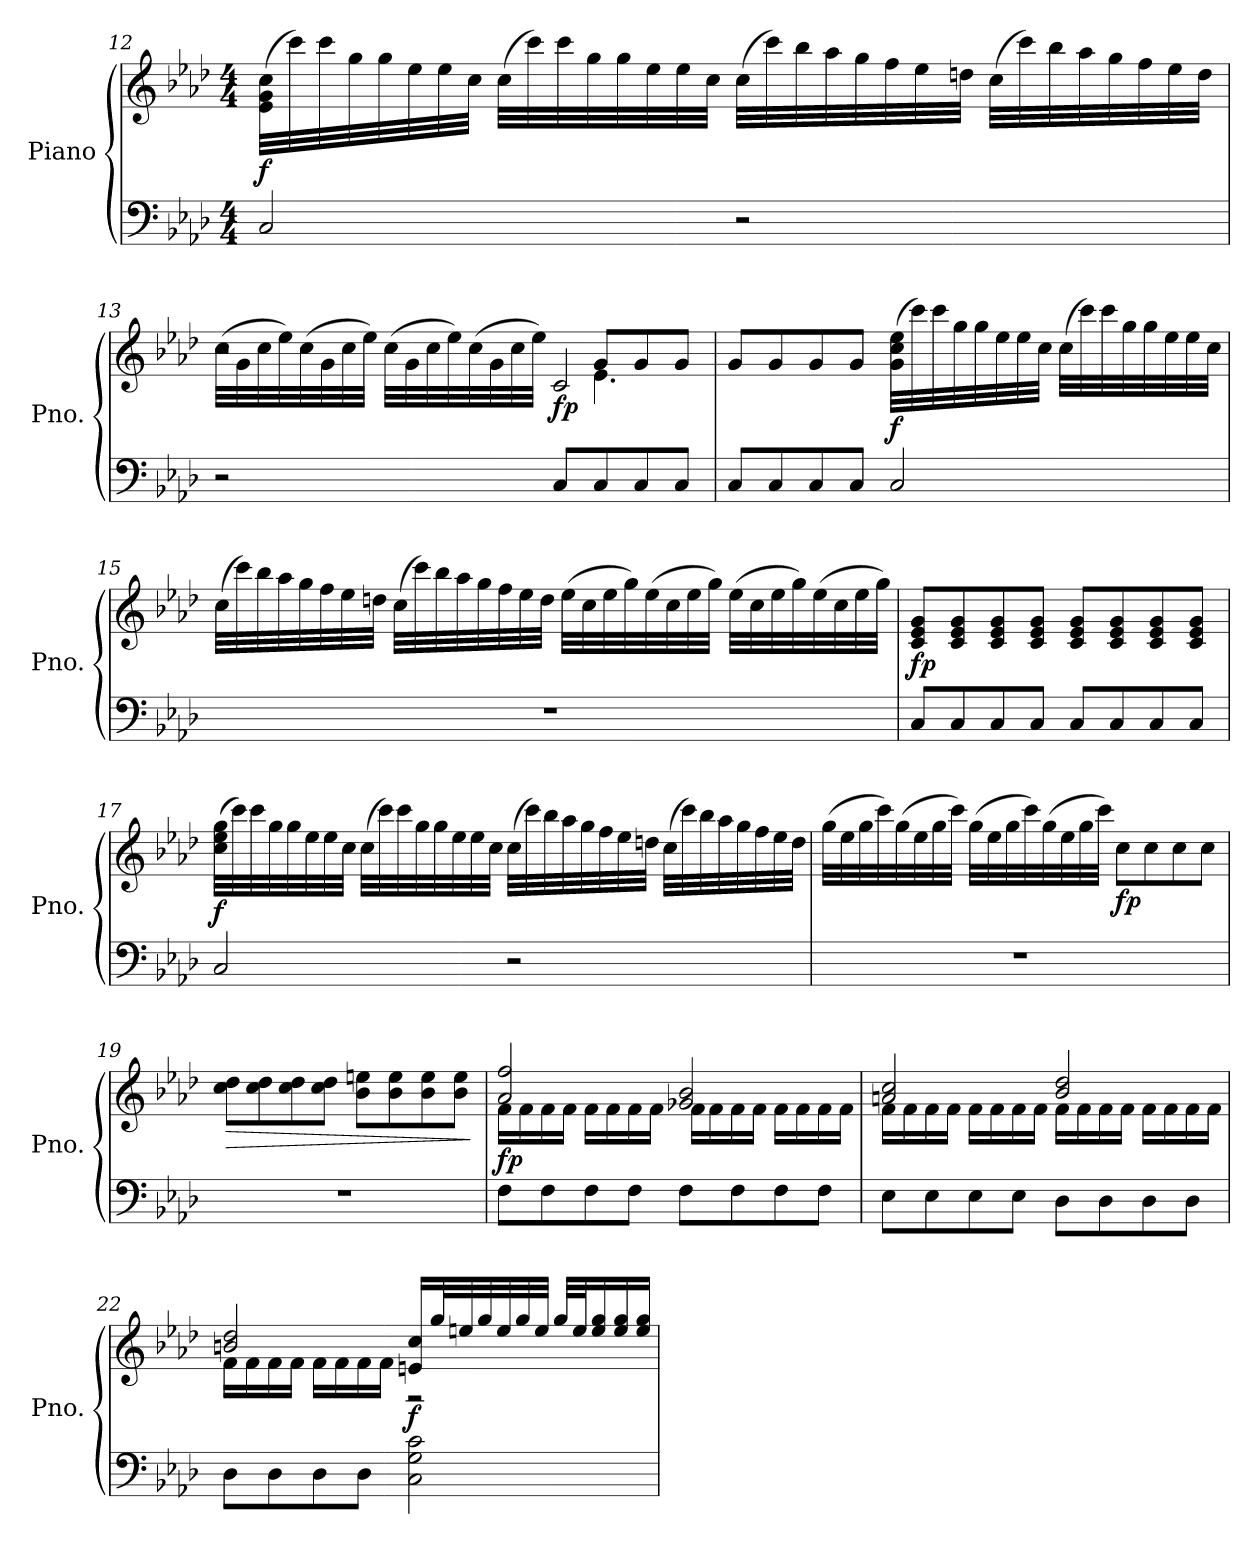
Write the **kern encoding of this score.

**kern	**kern	**dynam
*part1	*part1	*part1
*staff2	*staff1	*staff1/2
*I"Piano	*	*
*I'Pno.	*	*
!!LO:LB:g=z
*clefF4	*clefG2	*
*k[b-e-a-d-]	*k[b-e-a-d-]	*
*M4/4	*M4/4	*
=12	=12	=12
!	!	!LO:DY:b
2C/	(>32e-\ 32g\ 32cc\LLL	f
.	32ccc\)	.
.	32ccc\	.
.	32gg\	.
.	32gg\	.
.	32ee-\	.
.	32ee-\	.
.	32cc\JJJ	.
.	(>32cc\LLL	.
.	32ccc\)	.
.	32ccc\	.
.	32gg\	.
.	32gg\	.
.	32ee-\	.
.	32ee-\	.
.	32cc\JJJ	.
2r	(>32cc\LLL	.
.	32ccc\)	.
.	32bb-\	.
.	32aa-\	.
.	32gg\	.
.	32ff\	.
.	32ee-\	.
.	32ddn\JJJ	.
.	(>32cc\LLL	.
.	32ccc\)	.
.	32bb-\	.
.	32aa-\	.
.	32gg\	.
.	32ff\	.
.	32ee-\	.
.	32dd\JJJ	.
!!LO:LB:g=z
=13	=13	=13
*	*^	*
*	*	*^	*
2r	(<32cc\LLL	2r	2r	.
.	32g\	.	.	.
.	32cc\	.	.	.
.	32ee-\)	.	.	.
.	(<32cc\	.	.	.
.	32g\	.	.	.
.	32cc\	.	.	.
.	32ee-\JJJ)	.	.	.
.	(<32cc\LLL	.	.	.
.	32g\	.	.	.
.	32cc\	.	.	.
.	32ee-\)	.	.	.
.	(<32cc\	.	.	.
.	32g\	.	.	.
.	32cc\	.	.	.
.	32ee-\JJJ)	.	.	.
!	!	!	!	!LO:DY:b
8C/L	8ryy	8ryy	2c/	fp
8C/	8g/L	4.e-\	.	.
8C/	8g/	.	.	.
8C/J	8g/J	.	.	.
*	*v	*v	*v	*
=14	=14	=14
8C/L	8g/L	.
8C/	8g/	.
8C/	8g/	.
8C/J	8g/J	.
!	!	!LO:DY:b
2C/	(>32g\ 32cc\ 32ee-\LLL	f
.	32ccc\)	.
.	32ccc\	.
.	32gg\	.
.	32gg\	.
.	32ee-\	.
.	32ee-\	.
.	32cc\JJJ	.
.	(>32cc\LLL	.
.	32ccc\)	.
.	32ccc\	.
.	32gg\	.
.	32gg\	.
.	32ee-\	.
.	32ee-\	.
.	32cc\JJJ	.
!!LO:PB:g=z
=15	=15	=15
1r	(>32cc\LLL	.
.	32ccc\)	.
.	32bb-\	.
.	32aa-\	.
.	32gg\	.
.	32ff\	.
.	32ee-\	.
.	32ddn\JJJ	.
.	(>32cc\LLL	.
.	32ccc\)	.
.	32bb-\	.
.	32aa-\	.
.	32gg\	.
.	32ff\	.
.	32ee-\	.
.	32dd\JJJ	.
.	(>32ee-\LLL	.
.	32cc\	.
.	32ee-\	.
.	32gg\)	.
.	(>32ee-\	.
.	32cc\	.
.	32ee-\	.
.	32gg\JJJ)	.
.	(>32ee-\LLL	.
.	32cc\	.
.	32ee-\	.
.	32gg\)	.
.	(>32ee-\	.
.	32cc\	.
.	32ee-\	.
.	32gg\JJJ)	.
=16	=16	=16
!	!	!LO:DY:b
8C/L	8c/ 8e-/ 8g/L	fp
8C/	8c/ 8e-/ 8g/	.
8C/	8c/ 8e-/ 8g/	.
8C/J	8c/ 8e-/ 8g/J	.
8C/L	8c/ 8e-/ 8g/L	.
8C/	8c/ 8e-/ 8g/	.
8C/	8c/ 8e-/ 8g/	.
8C/J	8c/ 8e-/ 8g/J	.
!!LO:LB:g=z
=17	=17	=17
!	!	!LO:DY:b
2C/	(>32cc\ 32ee-\ 32gg\LLL	f
.	32ccc\)	.
.	32ccc\	.
.	32gg\	.
.	32gg\	.
.	32ee-\	.
.	32ee-\	.
.	32cc\JJJ	.
.	(>32cc\LLL	.
.	32ccc\)	.
.	32ccc\	.
.	32gg\	.
.	32gg\	.
.	32ee-\	.
.	32ee-\	.
.	32cc\JJJ	.
2r	(>32cc\LLL	.
.	32ccc\)	.
.	32bb-\	.
.	32aa-\	.
.	32gg\	.
.	32ff\	.
.	32ee-\	.
.	32ddn\JJJ	.
.	(>32cc\LLL	.
.	32ccc\)	.
.	32bb-\	.
.	32aa-\	.
.	32gg\	.
.	32ff\	.
.	32ee-\	.
.	32dd\JJJ	.
!!LO:LB:g=z
=18	=18	=18
1r	(>32gg\LLL	.
.	32ee-\	.
.	32gg\	.
.	32ccc\)	.
.	(>32gg\	.
.	32ee-\	.
.	32gg\	.
.	32ccc\JJJ)	.
.	(>32gg\LLL	.
.	32ee-\	.
.	32gg\	.
.	32ccc\)	.
.	(>32gg\	.
.	32ee-\	.
.	32gg\	.
.	32ccc\JJJ)	.
!	!	!LO:DY:b
.	8cc\L	fp
.	8cc\	.
.	8cc\	.
.	8cc\J	.
=19	=19	=19
!	!	!LO:HP:b
1r	8cc\ 8dd-\L	>
.	8cc\ 8dd-\	.
.	8cc\ 8dd-\	.
.	8cc\ 8dd-\J	.
.	8b-\ 8een\L	.
.	8b-\ 8ee\	.
.	8b-\ 8ee\	.
.	8b-\ 8ee\J	.
.	.	]
!!LO:LB:g=z
=20	=20	=20
*	*^	*
!	!	!	!LO:DY:b
8F\L	2a-/ 2ff/	16f\LL	fp
.	.	16f\	.
8F\	.	16f\	.
.	.	16f\JJ	.
8F\	.	16f\LL	.
.	.	16f\	.
8F\J	.	16f\	.
.	.	16f\JJ	.
8F\L	2g-X/ 2b-/	16f\LL	.
.	.	16f\	.
8F\	.	16f\	.
.	.	16f\JJ	.
8F\	.	16f\LL	.
.	.	16f\	.
8F\J	.	16f\	.
.	.	16f\JJ	.
=21	=21	=21	=21
8E-\L	2an/ 2cc/	16f\LL	.
.	.	16f\	.
8E-\	.	16f\	.
.	.	16f\JJ	.
8E-\	.	16f\LL	.
.	.	16f\	.
8E-\J	.	16f\	.
.	.	16f\JJ	.
8D-\L	2b-/ 2dd-/	16f\LL	.
.	.	16f\	.
8D-\	.	16f\	.
.	.	16f\JJ	.
8D-\	.	16f\LL	.
.	.	16f\	.
8D-\J	.	16f\	.
.	.	16f\JJ	.
!!LO:LB:g=z	!!
=22	=22	=22	=22
8D-\L	2bn/ 2dd-/	16f\LL	.
.	.	16f\	.
8D-\	.	16f\	.
.	.	16f\JJ	.
8D-\	.	16f\LL	.
.	.	16f\	.
8D-\J	.	16f\	.
.	.	16f\JJ	.
!	!	!	!LO:DY:b
2C\ 2G\ 2c\	16en/ 16cc/LL	2r	f
.	32gg/L	.	.
.	32een/	.	.
.	32gg/	.	.
.	32ee/	.	.
.	32gg/	.	.
.	32ee/JJJ	.	.
.	32gg/LLL	.	.
.	32ee/J	.	.
.	16ee/ 16gg/	.	.
.	16ee/ 16gg/	.	.
.	16ee/ 16gg/JJ	.	.
*	*v	*v	*
=	=	=
*-	*-	*-
